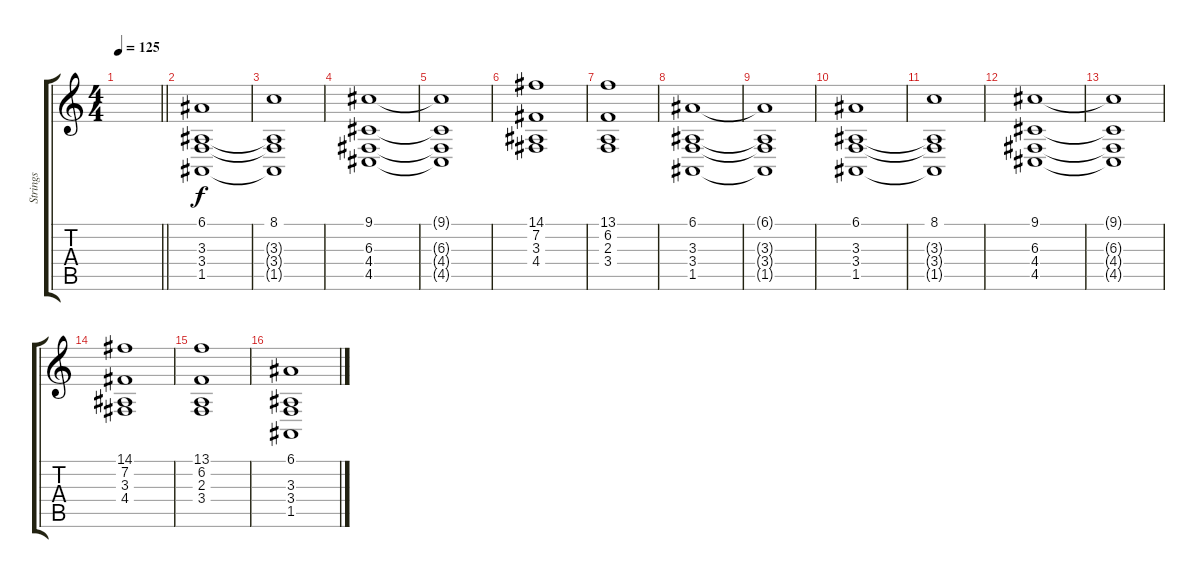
\track ("Strings" "Strings") {instrument stringensemble1}
\staff {score tabs}
\tuning (E4 B3 G3 D3 A2 E2) {hide}
\ts (4 4)
\tempo 125
\clef g2
\barLineRight lightlight
\ks c
|
(6.1 3.3 3.4 1.5).1 |
(8.1 3.3{t} 3.4{t} 1.5{t}).1 |
(9.1 6.3 4.4 4.5).1 |
(9.1{t} 6.3{t} 4.4{t} 4.5{t}).1 |
(14.1 7.2 3.3 4.4).1 |
(13.1 6.2 2.3 3.4).1 |
(6.1 3.3 3.4 1.5).1 |
(6.1{t} 3.3{t} 3.4{t} 1.5{t}).1 |
(6.1 3.3 3.4 1.5).1 |
(8.1 3.3{t} 3.4{t} 1.5{t}).1 |
(9.1 6.3 4.4 4.5).1 |
(9.1{t} 6.3{t} 4.4{t} 4.5{t}).1 |
(14.1 7.2 3.3 4.4).1 |
(13.1 6.2 2.3 3.4).1 |
(6.1 3.3 3.4 1.5).1
